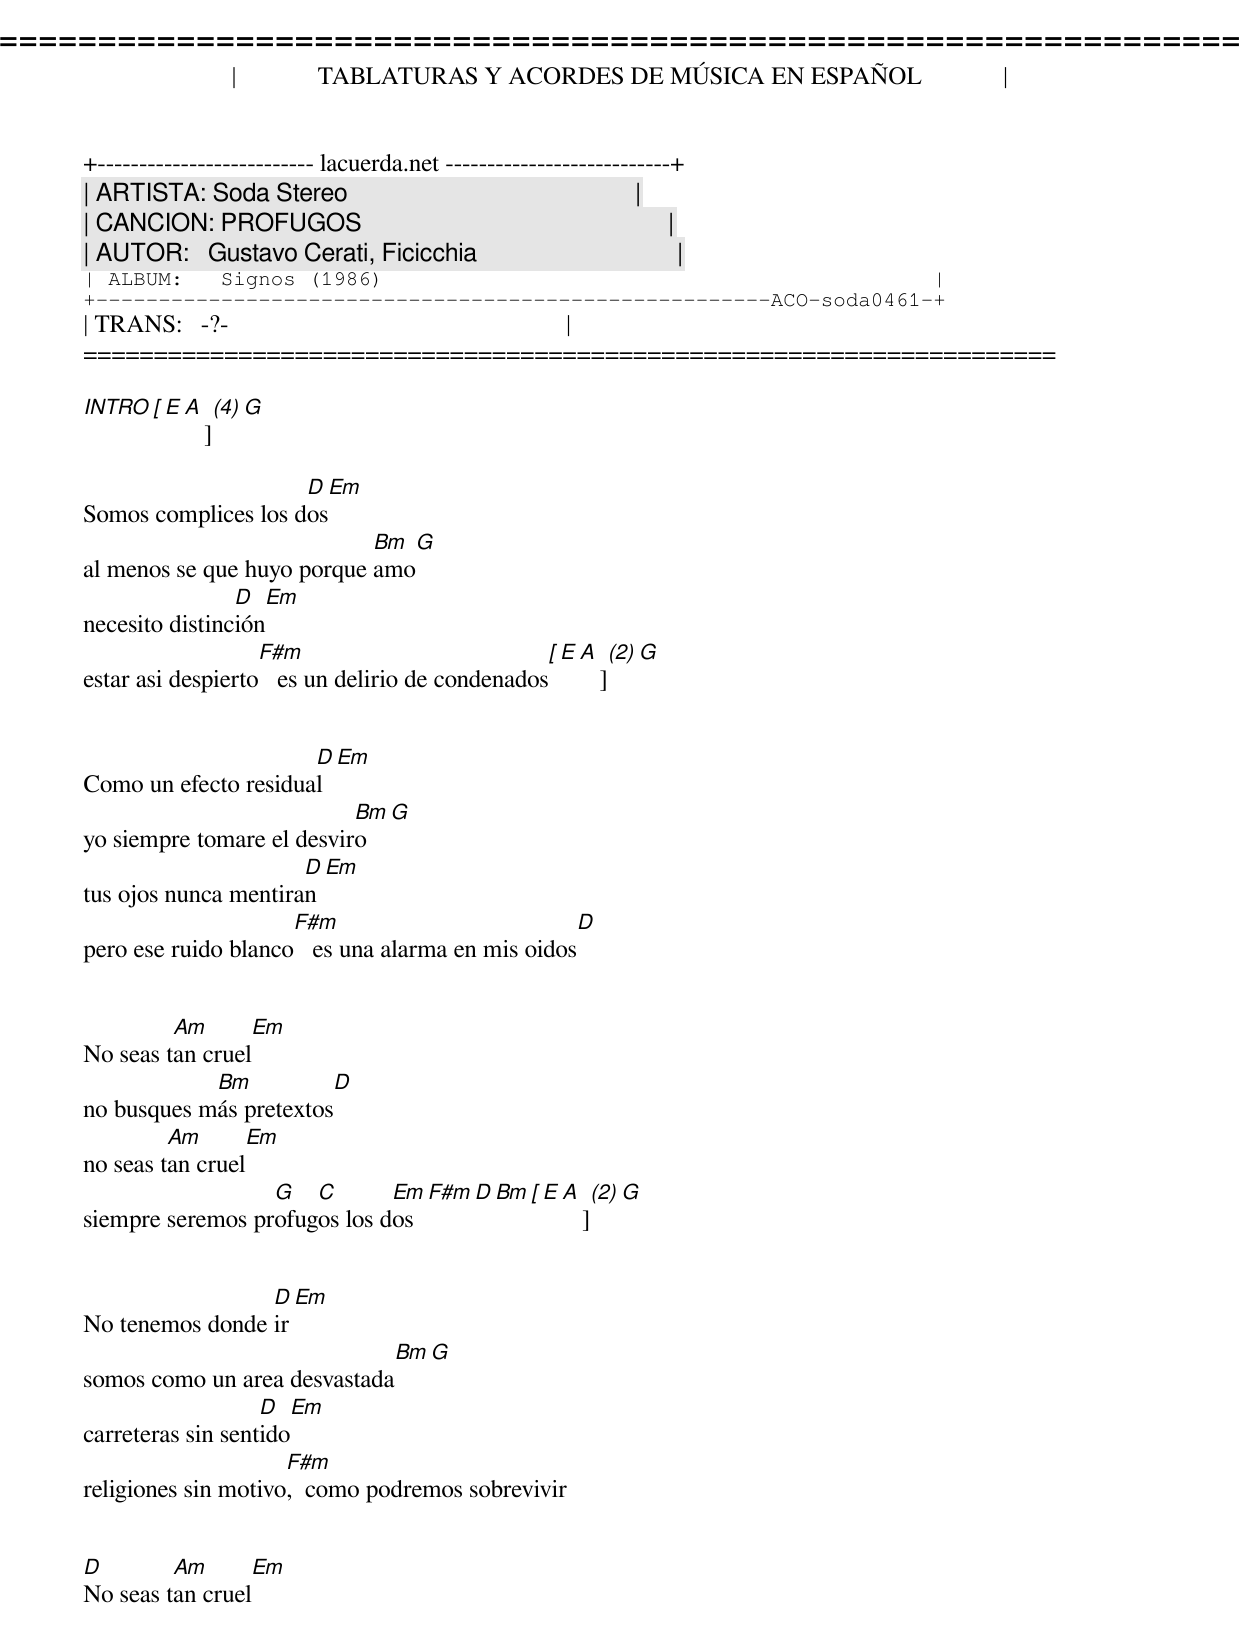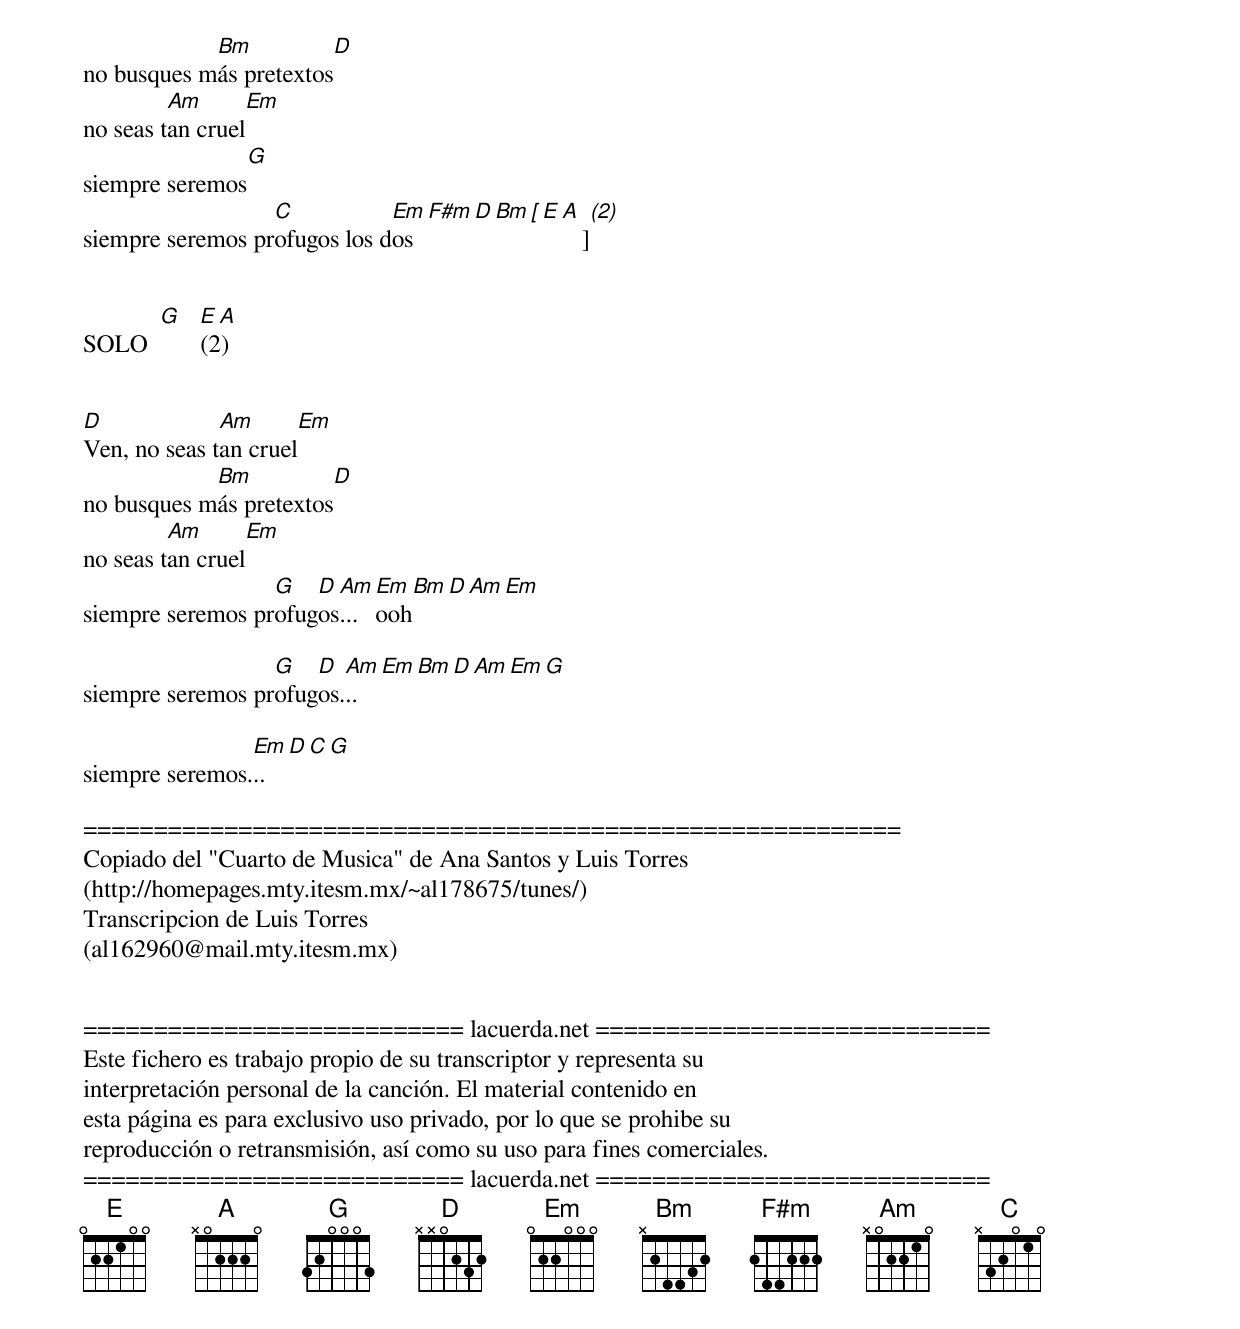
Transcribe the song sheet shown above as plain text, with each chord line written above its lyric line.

=====================================================================
|             TABLATURAS Y ACORDES DE MÚSICA EN ESPAÑOL             |
+-------------------------- lacuerda.net ---------------------------+
| ARTISTA: Soda Stereo                                              |
| CANCION: PROFUGOS                                                 |
| AUTOR:   Gustavo Cerati, Ficicchia                                |
| ALBUM:   Signos (1986)                                            |
+------------------------------------------------------ACO-soda0461-+
| TRANS:   -?-                                                      |
=====================================================================

INTRO [ E A ] (4)  G

                     D   Em
Somos complices los dos
                            Bm   G
al menos se que huyo porque amo
                D   Em
necesito distinción
                   F#m                           [ E A ] (2)  G
estar asi despierto   es un delirio de condenados


                      D  Em
Como un efecto residual
                           Bm  G
yo siempre tomare el desviro
                      D  Em
tus ojos nunca mentiran
                     F#m                          D
pero ese ruido blanco   es una alarma en mis oidos


         Am       Em
No seas tan cruel
            Bm           D
no busques más pretextos
         Am       Em
no seas tan cruel
                  G   C       Em F#m D Bm  [ E A ] (2)  G
siempre seremos profugos los dos


                 D  Em
No tenemos donde ir
                             Bm  G
somos como un area desvastada
                   D     Em
carreteras sin sentido
                     F#m
religiones sin motivo,  como podremos sobrevivir


D        Am       Em
No seas tan cruel
            Bm           D
no busques más pretextos
         Am       Em
no seas tan cruel
               G
siempre seremos
                  C           Em F#m D Bm  [ E A ] (2)
siempre seremos profugos los dos


SOLO [ G ] [ E A ] (2)


D             Am       Em
Ven, no seas tan cruel
            Bm           D
no busques más pretextos
         Am       Em
no seas tan cruel
                  G   D Am  Em Bm D Am Em
siempre seremos profugos... ooh

                  G   D  Am Em Bm D Am Em G
siempre seremos profugos...

                Em D C  G
siempre seremos...

==========================================================
Copiado del "Cuarto de Musica" de Ana Santos y Luis Torres
(http://homepages.mty.itesm.mx/~al178675/tunes/)
Transcripcion de Luis Torres
(al162960@mail.mty.itesm.mx)


=========================== lacuerda.net ============================
Este fichero es trabajo propio de su transcriptor y representa su
interpretación personal de la canción. El material contenido en
esta página es para exclusivo uso privado, por lo que se prohibe su
reproducción o retransmisión, así como su uso para fines comerciales.
=========================== lacuerda.net ============================
